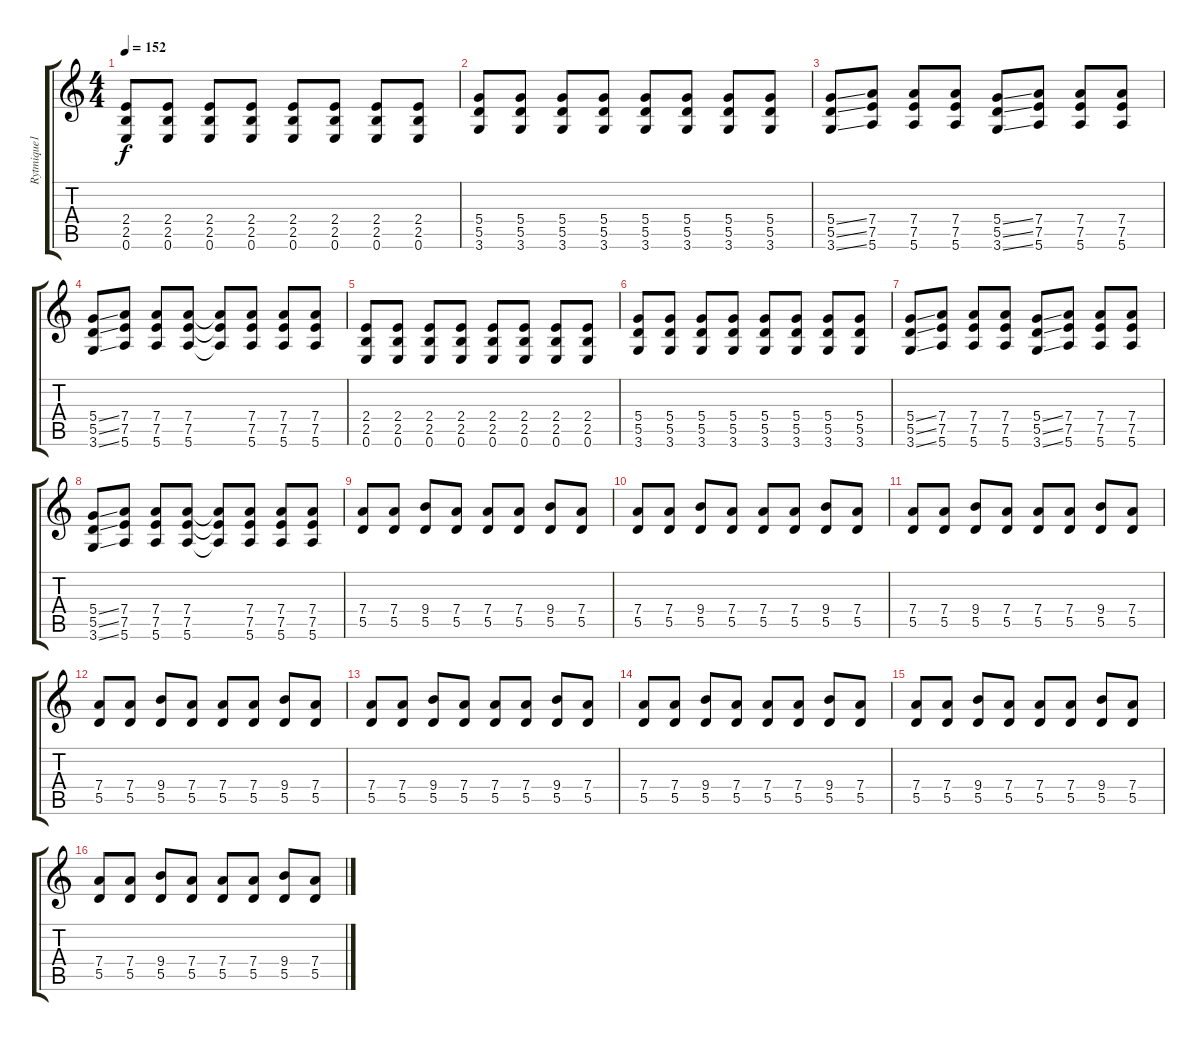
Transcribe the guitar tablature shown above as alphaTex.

\track ("Rytmique1" "Rytmique1") {instrument electricguitarclean}
\staff {score tabs}
\tuning (E4 B3 G3 D3 A2 E2) {hide}
\ts (4 4)
\tempo 152
\clef g2
\ks c
(2.4 2.5 0.6).8{dy f} (2.4 2.5 0.6).8 (2.4 2.5 0.6).8 (2.4 2.5 0.6).8 (2.4 2.5 0.6).8 (2.4 2.5 0.6).8 (2.4 2.5 0.6).8 (2.4 2.5 0.6).8 |
(5.4 5.5 3.6).8 (5.4 5.5 3.6).8 (5.4 5.5 3.6).8 (5.4 5.5 3.6).8 (5.4 5.5 3.6).8 (5.4 5.5 3.6).8 (5.4 5.5 3.6).8 (5.4 5.5 3.6).8 |
(5.4{ss} 5.5{ss} 3.6{ss}).8 (7.4 7.5 5.6).8 (7.4 7.5 5.6).8 (7.4 7.5 5.6).8 (5.4{ss} 5.5{ss} 3.6{ss}).8 (7.4 7.5 5.6).8 (7.4 7.5 5.6).8 (7.4 7.5 5.6).8 |
(5.4{ss} 5.5{ss} 3.6{ss}).8 (7.4 7.5 5.6).8 (7.4 7.5 5.6).8 (7.4 7.5 5.6).8 (7.4{t} 7.5{t} 5.6{t}).8 (7.4 7.5 5.6).8 (7.4 7.5 5.6).8 (7.4 7.5 5.6).8 |
(2.4 2.5 0.6).8 (2.4 2.5 0.6).8 (2.4 2.5 0.6).8 (2.4 2.5 0.6).8 (2.4 2.5 0.6).8 (2.4 2.5 0.6).8 (2.4 2.5 0.6).8 (2.4 2.5 0.6).8 |
(5.4 5.5 3.6).8 (5.4 5.5 3.6).8 (5.4 5.5 3.6).8 (5.4 5.5 3.6).8 (5.4 5.5 3.6).8 (5.4 5.5 3.6).8 (5.4 5.5 3.6).8 (5.4 5.5 3.6).8 |
(5.4{ss} 5.5{ss} 3.6{ss}).8 (7.4 7.5 5.6).8 (7.4 7.5 5.6).8 (7.4 7.5 5.6).8 (5.4{ss} 5.5{ss} 3.6{ss}).8 (7.4 7.5 5.6).8 (7.4 7.5 5.6).8 (7.4 7.5 5.6).8 |
(5.4{ss} 5.5{ss} 3.6{ss}).8 (7.4 7.5 5.6).8 (7.4 7.5 5.6).8 (7.4 7.5 5.6).8 (7.4{t} 7.5{t} 5.6{t}).8 (7.4 7.5 5.6).8 (7.4 7.5 5.6).8 (7.4 7.5 5.6).8 |
(7.4 5.5).8 (7.4 5.5).8 (9.4 5.5).8 (7.4 5.5).8 (7.4 5.5).8 (7.4 5.5).8 (9.4 5.5).8 (7.4 5.5).8 |
(7.4 5.5).8 (7.4 5.5).8 (9.4 5.5).8 (7.4 5.5).8 (7.4 5.5).8 (7.4 5.5).8 (9.4 5.5).8 (7.4 5.5).8 |
(7.4 5.5).8 (7.4 5.5).8 (9.4 5.5).8 (7.4 5.5).8 (7.4 5.5).8 (7.4 5.5).8 (9.4 5.5).8 (7.4 5.5).8 |
(7.4 5.5).8 (7.4 5.5).8 (9.4 5.5).8 (7.4 5.5).8 (7.4 5.5).8 (7.4 5.5).8 (9.4 5.5).8 (7.4 5.5).8 |
(7.4 5.5).8 (7.4 5.5).8 (9.4 5.5).8 (7.4 5.5).8 (7.4 5.5).8 (7.4 5.5).8 (9.4 5.5).8 (7.4 5.5).8 |
(7.4 5.5).8 (7.4 5.5).8 (9.4 5.5).8 (7.4 5.5).8 (7.4 5.5).8 (7.4 5.5).8 (9.4 5.5).8 (7.4 5.5).8 |
(7.4 5.5).8 (7.4 5.5).8 (9.4 5.5).8 (7.4 5.5).8 (7.4 5.5).8 (7.4 5.5).8 (9.4 5.5).8 (7.4 5.5).8 |
(7.4 5.5).8 (7.4 5.5).8 (9.4 5.5).8 (7.4 5.5).8 (7.4 5.5).8 (7.4 5.5).8 (9.4 5.5).8 (7.4 5.5).8
